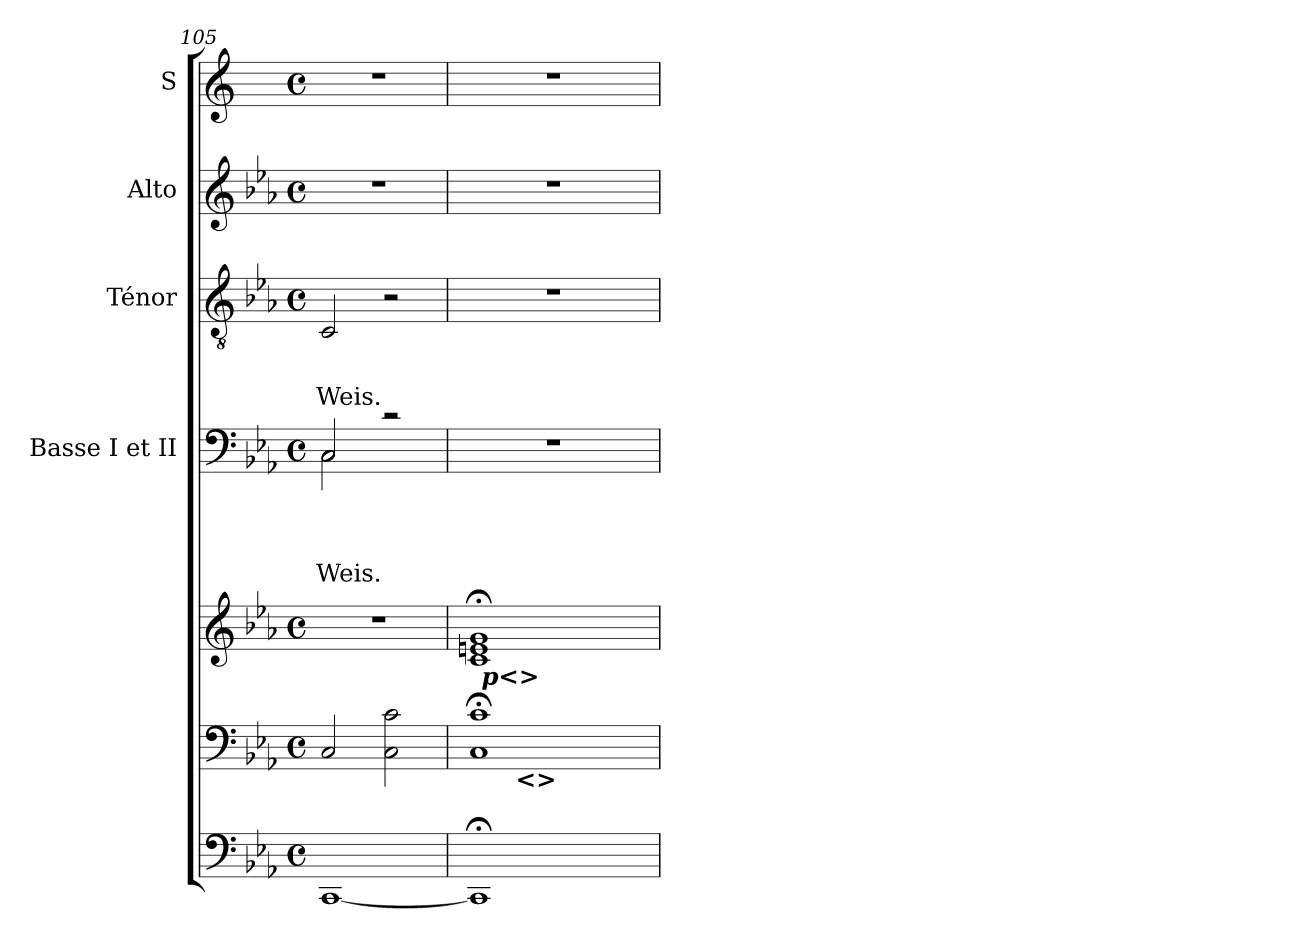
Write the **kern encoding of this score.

**kern	**kern	**kern	**kern	**text	**text	**text	**text	**kern	**text	**text	**text	**kern	**kern
*part7	*part6	*part5	*part4	*part4	*part4	*part4	*part4	*part3	*part3	*part3	*part3	*part2	*part1
*staff7	*staff6	*staff5	*staff4	*staff4	*staff4	*staff4	*staff4	*staff3	*staff3	*staff3	*staff3	*staff2	*staff1
*	*	*	*I"Basse I et II	*	*	*	*	*I"Ténor	*	*	*	*I"Alto	*I"S
*	*	*	*I'B	*	*	*	*	*I'T	*	*	*	*I'A	*I'S
*clefF4	*clefF4	*clefG2	*clefF4	*	*	*	*	*clefGv2	*	*	*	*clefG2	*clefG2
*k[b-e-a-]	*k[b-e-a-]	*k[b-e-a-]	*k[b-e-a-]	*	*	*	*	*k[b-e-a-]	*	*	*	*k[b-e-a-]	*k[]
*E-:	*E-:	*E-:	*E-:	*	*	*	*	*E-:	*	*	*	*E-:	*C:
*M4/4	*M4/4	*M4/4	*M4/4	*	*	*	*	*M4/4	*	*	*	*M4/4	*M4/4
*met(c)	*met(c)	*met(c)	*met(c)	*	*	*	*	*met(c)	*	*	*	*met(c)	*met(c)
=105	=105	=105	=105	=105	=105	=105	=105	=105	=105	=105	=105	=105	=105
*	*	*	*^	*	*	*	*	*	*	*	*	*	*
!	!	!	!	!	!	!	!	!LO:LY:b	!	!	!	!LO:LY:b	!	!
[<1CC	2C/	1r	2C/	2C\	.	.	.	Weis.	2C/	.	.	Weis.	1r	1r
.	2C\ 2c\	.	2rc	2ryy	.	.	.	.	2r	.	.	.	.	.
*	*	*	*v	*v	*	*	*	*	*	*	*	*	*	*
=106	=106	=106	=106	=106	=106	=106	=106	=106	=106	=106	=106	=106	=106
*	*^	*^	*	*	*	*	*	*	*	*	*	*	*
1CC;]	1C;< 1c;<	8ryy	1c; 1en; 1g;	32ryy	1r	.	.	.	.	1r	.	.	.	1r	1r
!	!	!	!	!LO:TX:b:Bi:t=p<>	!	!	!	!	!	!	!	!	!	!	!
.	.	.	.	2ryy	.	.	.	.	.	.	.	.	.	.	.
.	.	32ryy	.	.	.	.	.	.	.	.	.	.	.	.	.
!	!	!LO:TX:b:Bi:t=<>	!	!	!	!	!	!	!	!	!	!	!	!	!
.	.	2ryy	.	.	.	.	.	.	.	.	.	.	.	.	.
.	.	.	.	4...ryy	.	.	.	.	.	.	.	.	.	.	.
.	.	4ryy	.	.	.	.	.	.	.	.	.	.	.	.	.
.	.	16.ryy	.	.	.	.	.	.	.	.	.	.	.	.	.
*	*v	*v	*	*	*	*	*	*	*	*	*	*	*	*	*
*	*	*v	*v	*	*	*	*	*	*	*	*	*	*	*
=	=	=	=	=	=	=	=	=	=	=	=	=	=
*-	*-	*-	*-	*-	*-	*-	*-	*-	*-	*-	*-	*-	*-
